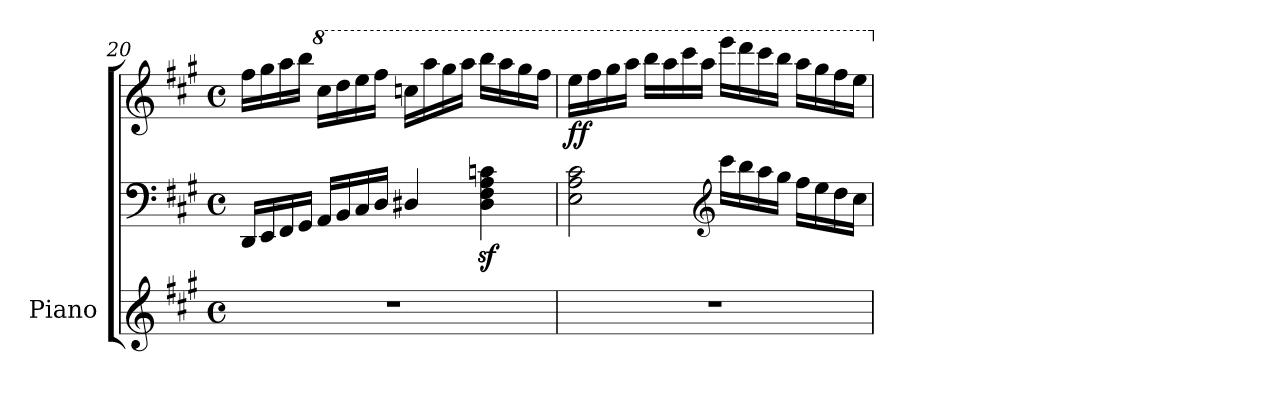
**kern	**kern	**kern	**dynam
*part1	*part1	*part1	*part1
*staff3	*staff2	*staff1	*staff1/2/3
*I"Piano	*	*	*
*I'Pno	*	*	*
!!LO:LB:g=z
*clefG2	*clefF4	*clefG2	*
*k[f#c#g#]	*k[f#c#g#]	*k[f#c#g#]	*
*M4/4	*M4/4	*M4/4	*
*met(c)	*met(c)	*met(c)	*
=20	=20	=20	=20
1r	16DD/LL	16ff#\LL	.
.	16EE/	16gg#\	.
.	16FF#/	16aa\	.
.	16GG#/JJ	16bb\JJ	.
*	*	*8va	*
.	16AA/LL	16ccc#\LL	.
.	16BB/	16ddd\	.
.	16C#/	16eee\	.
.	16D/JJ	16fff#\JJ	.
.	4D#X/	16cccn\LL	.
.	.	16aaa\	.
.	.	16ggg#\	.
.	.	16aaa\JJ	.
.	4D#\z< 4F#\z< 4A\z< 4cn\z<	16bbb\LL	.
.	.	16aaa\	.
.	.	16ggg#\	.
.	.	16fff#\JJ	.
=21	=21	=21	=21
!	!	!	!LO:DY:b
1r	2E\ 2A\ 2c#\	16eee\LL	ff
.	.	16fff#\	.
.	.	16ggg#\	.
.	.	16aaa\JJ	.
.	.	16bbb\LL	.
.	.	16aaa\	.
.	.	16cccc#\	.
.	.	16aaa\JJ	.
*	*clefG2	*	*
.	16ccc#\LL	16eeee\LL	.
.	16bb\	16dddd\	.
.	16aa\	16cccc#\	.
.	16gg#\JJ	16bbb\JJ	.
.	16ff#\LL	16aaa\LL	.
.	16ee\	16ggg#\	.
.	16dd\	16fff#\	.
.	16cc#\JJ	16eee\JJ	.
*	*	*X8va	*
=	=	=	=
*-	*-	*-	*-
